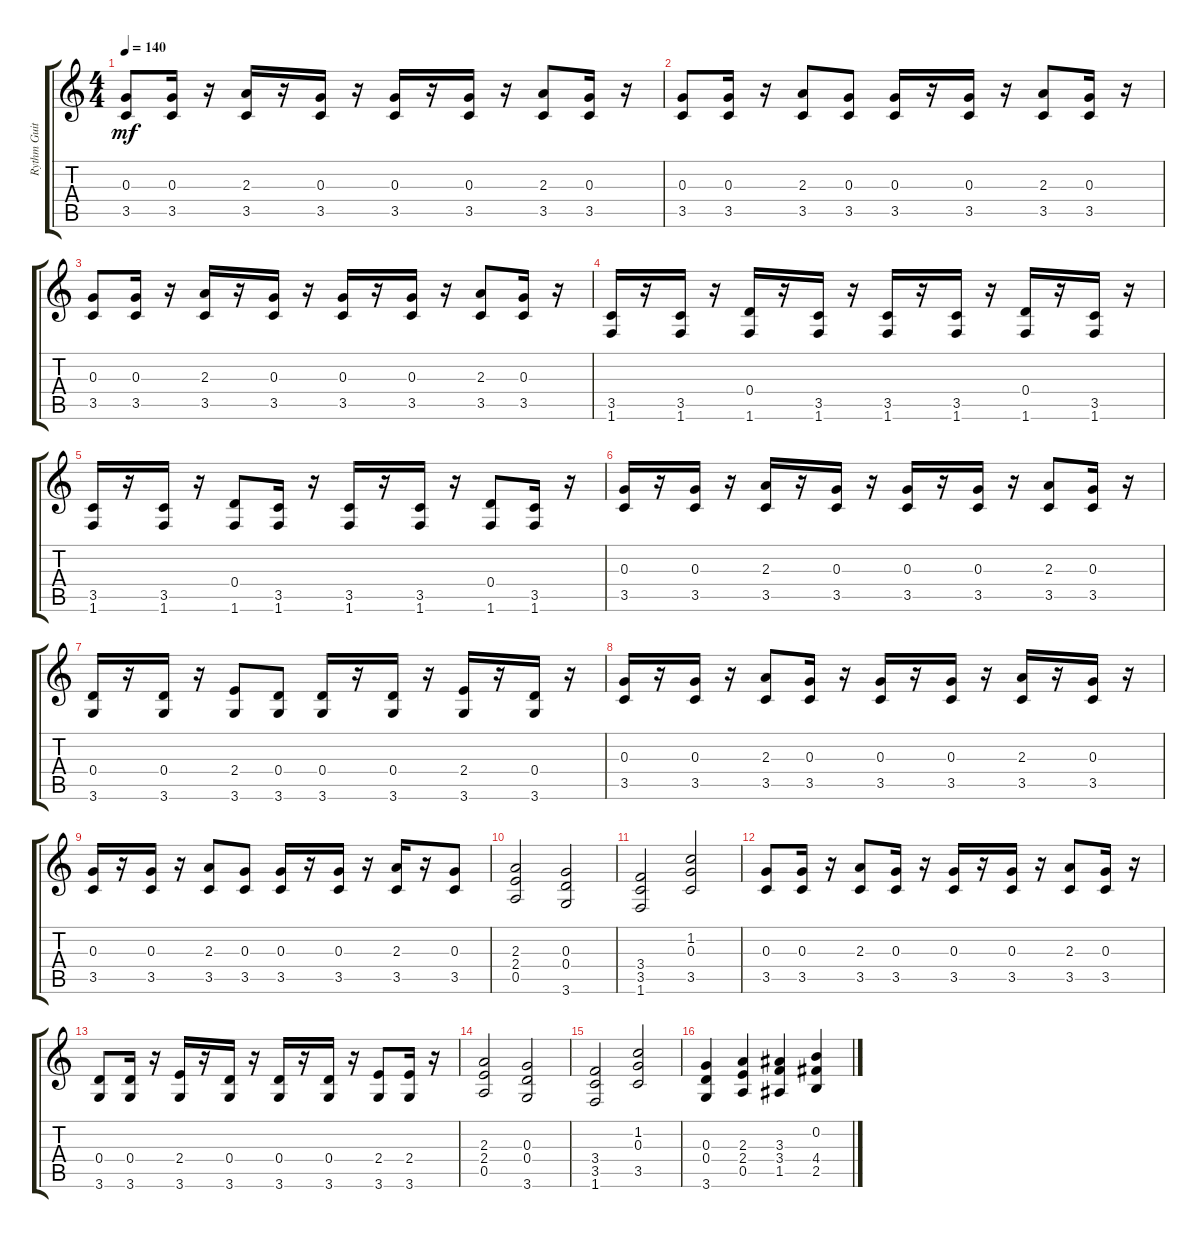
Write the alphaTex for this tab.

\track ("Rythm Guitar" "Rythm Guit") {instrument electricguitarmuted}
\staff {score tabs}
\tuning (E4 B3 G3 D3 A2 E2) {hide}
\ts (4 4)
\tempo 140
\clef g2
\ks c
(0.3 3.5).8{dy mf} (0.3 3.5).16 r.16 (2.3 3.5).16 r.16 (0.3 3.5).16 r.16 (0.3 3.5).16 r.16 (0.3 3.5).16 r.16 (2.3 3.5).8 (0.3 3.5).16 r.16 |
(0.3 3.5).8 (0.3 3.5).16 r.16 (2.3 3.5).8 (0.3 3.5).8 (0.3 3.5).16 r.16 (0.3 3.5).16 r.16 (2.3 3.5).8 (0.3 3.5).16 r.16 |
(0.3 3.5).8 (0.3 3.5).16 r.16 (2.3 3.5).16 r.16 (0.3 3.5).16 r.16 (0.3 3.5).16 r.16 (0.3 3.5).16 r.16 (2.3 3.5).8 (0.3 3.5).16 r.16 |
(3.5 1.6).16 r.16 (3.5 1.6).16 r.16 (0.4 1.6).16 r.16 (3.5 1.6).16 r.16 (3.5 1.6).16 r.16 (3.5 1.6).16 r.16 (0.4 1.6).16 r.16 (3.5 1.6).16 r.16 |
(3.5 1.6).16 r.16 (3.5 1.6).16 r.16 (0.4 1.6).8 (3.5 1.6).16 r.16 (3.5 1.6).16 r.16 (3.5 1.6).16 r.16 (0.4 1.6).8 (3.5 1.6).16 r.16 |
(0.3 3.5).16 r.16 (0.3 3.5).16 r.16 (2.3 3.5).16 r.16 (0.3 3.5).16 r.16 (0.3 3.5).16 r.16 (0.3 3.5).16 r.16 (2.3 3.5).8 (0.3 3.5).16 r.16 |
(0.4 3.6).16 r.16 (0.4 3.6).16 r.16 (2.4 3.6).8 (0.4 3.6).8 (0.4 3.6).16 r.16 (0.4 3.6).16 r.16 (2.4 3.6).16 r.16 (0.4 3.6).16 r.16 |
(0.3 3.5).16 r.16 (0.3 3.5).16 r.16 (2.3 3.5).8 (0.3 3.5).16 r.16 (0.3 3.5).16 r.16 (0.3 3.5).16 r.16 (2.3 3.5).16 r.16 (0.3 3.5).16 r.16 |
(0.3 3.5).16 r.16 (0.3 3.5).16 r.16 (2.3 3.5).8 (0.3 3.5).8 (0.3 3.5).16 r.16 (0.3 3.5).16 r.16 (2.3 3.5).16 r.16 (0.3 3.5).8 |
(2.3 2.4 0.5).2 (0.3 0.4 3.6).2 |
(3.4 3.5 1.6).2 (1.2 0.3 3.5).2 |
(0.3 3.5).8 (0.3 3.5).16 r.16 (2.3 3.5).8 (0.3 3.5).16 r.16 (0.3 3.5).16 r.16 (0.3 3.5).16 r.16 (2.3 3.5).8 (0.3 3.5).16 r.16 |
(0.4 3.6).8 (0.4 3.6).16 r.16 (2.4 3.6).16 r.16 (0.4 3.6).16 r.16 (0.4 3.6).16 r.16 (0.4 3.6).16 r.16 (2.4 3.6).8 (2.4 3.6).16 r.16 |
(2.3 2.4 0.5).2 (0.3 0.4 3.6).2 |
(3.4 3.5 1.6).2 (1.2 0.3 3.5).2 |
(0.3 0.4 3.6).4 (2.3 2.4 0.5).4 (3.3 3.4 1.5).4 (0.2 4.4 2.5).4
